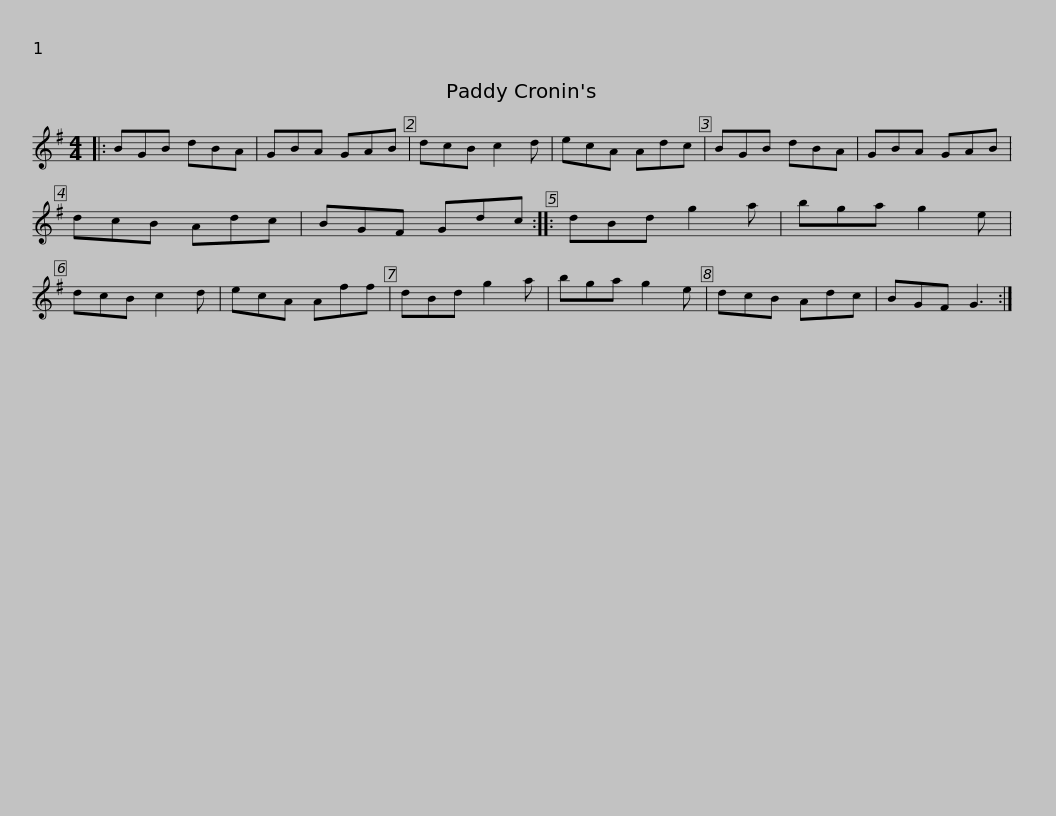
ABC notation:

X:1
L:1/8
M:4/4
I:linebreak $
K:G
V:1 treble
V:1
|: BGB dBA | GBA GAB | dcB c2 d | ecA Adc | BGB dBA | %5
 GBA GAB | dcB Adc |$ BGF Gdc :: dBd g2 a | bga g2 e | %10
 dcB c2 d | ecA Aff | dBd g2 a | bga g2 e | dcB Adc |$ %15
 BGF G3 :| %16
